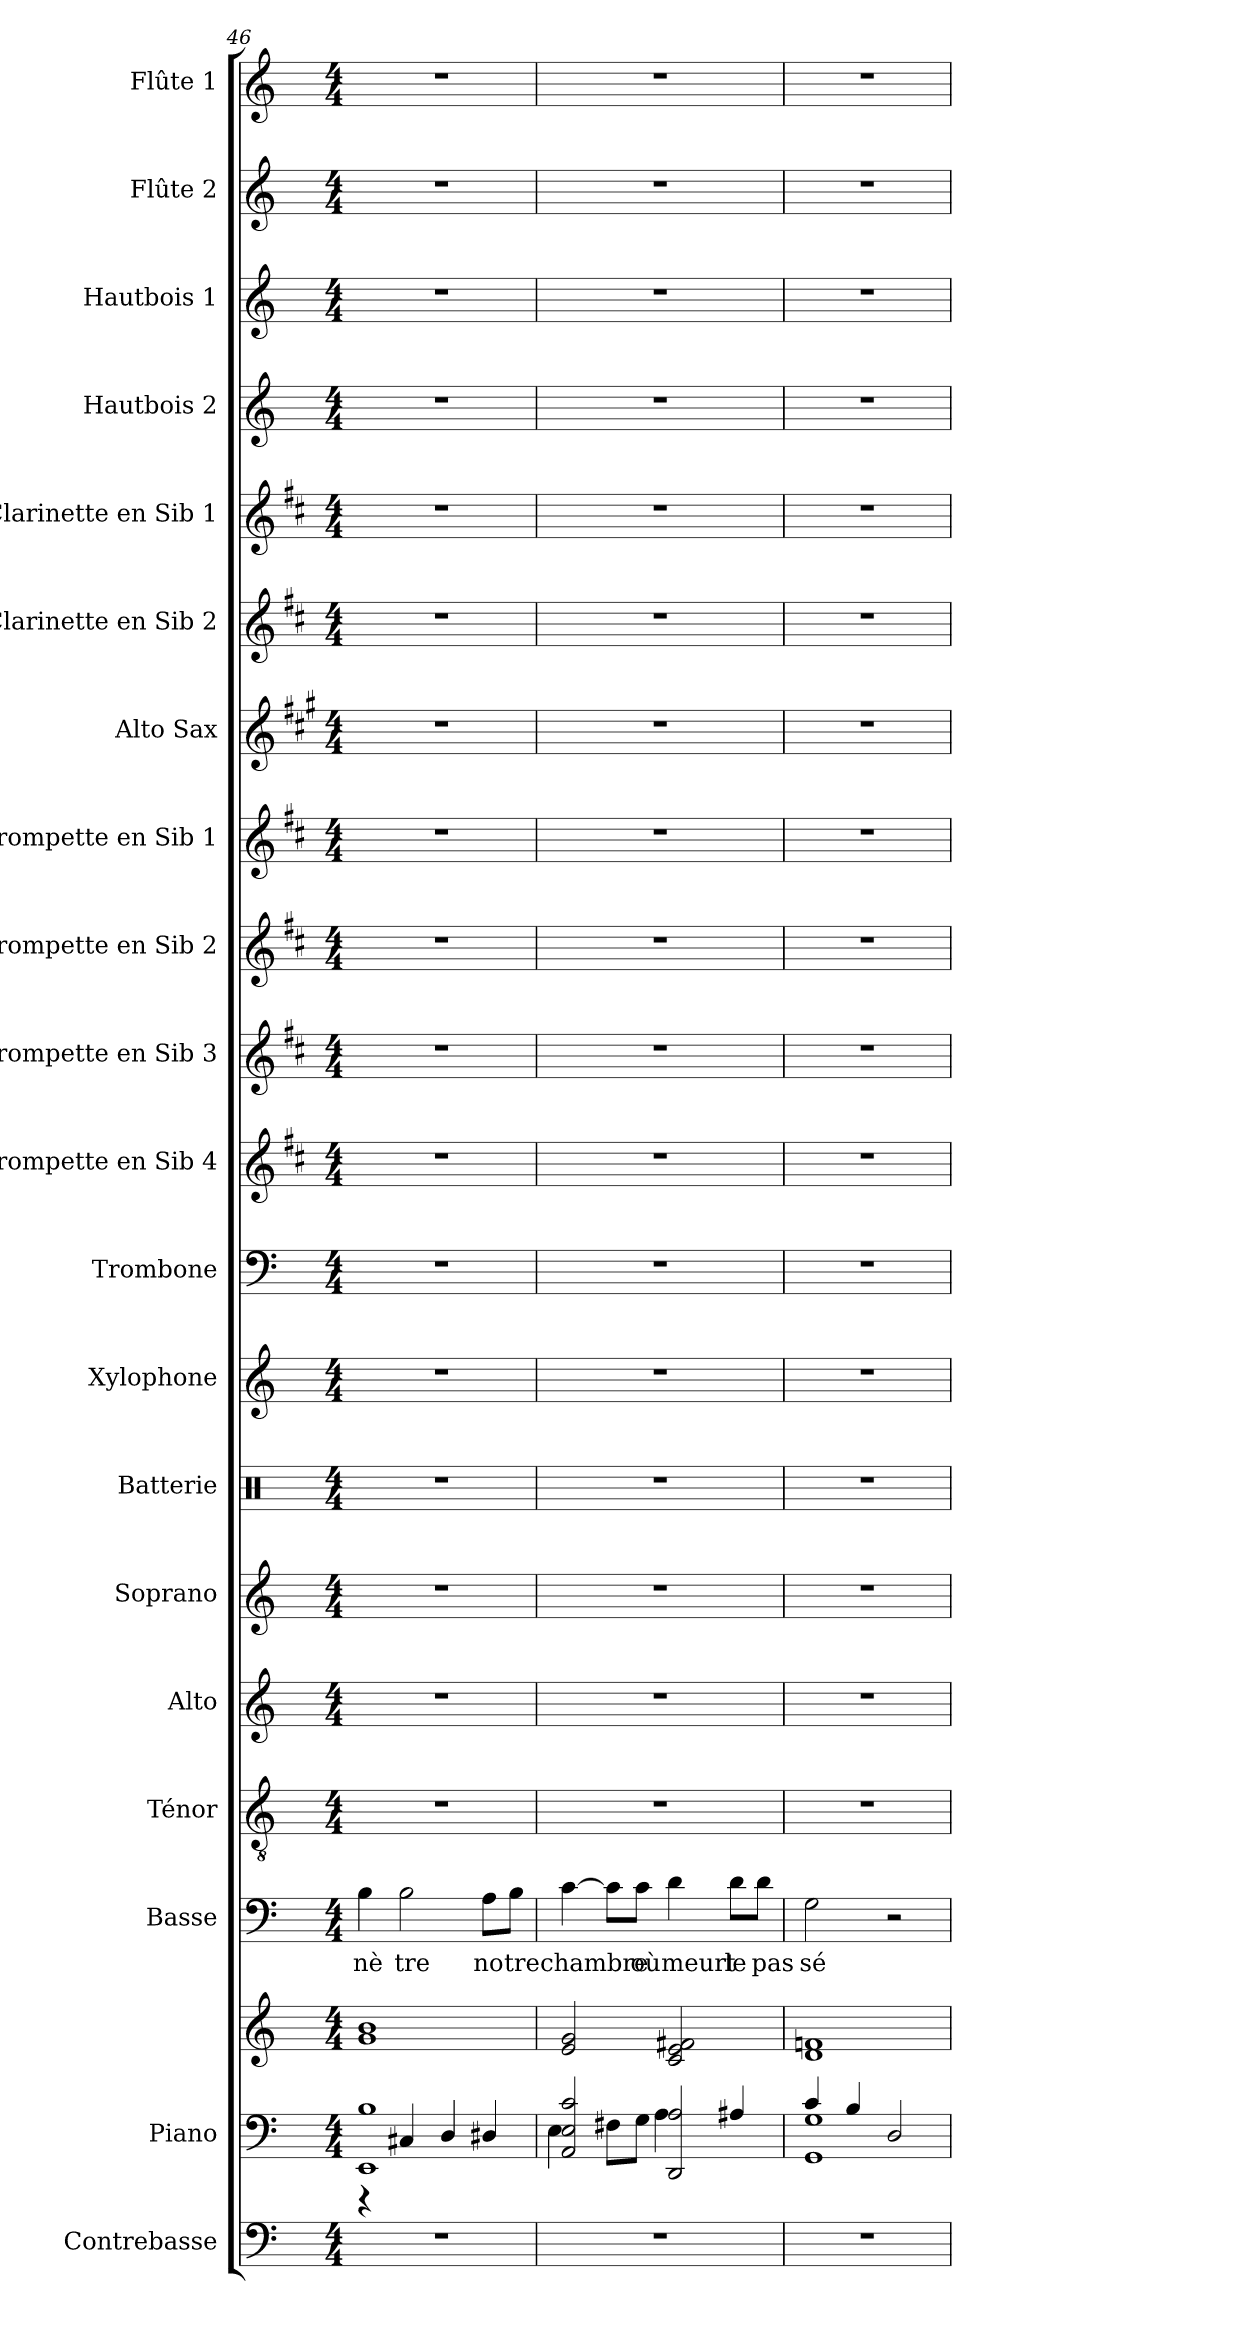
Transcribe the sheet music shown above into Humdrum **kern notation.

**kern	**kern	**kern	**kern	**text	**kern	**kern	**kern	**kern	**kern	**kern	**kern	**kern	**kern	**kern	**kern	**kern	**kern	**kern	**kern	**kern	**kern
*part20	*part19	*part19	*part18	*part18	*part17	*part16	*part15	*part14	*part13	*part12	*part11	*part10	*part9	*part8	*part7	*part6	*part5	*part4	*part3	*part2	*part1
*staff21	*staff20	*staff19	*staff18	*staff18	*staff17	*staff16	*staff15	*staff14	*staff13	*staff12	*staff11	*staff10	*staff9	*staff8	*staff7	*staff6	*staff5	*staff4	*staff3	*staff2	*staff1
*I"Contrebasse	*I"Piano	*	*I"Basse	*	*I"Ténor	*I"Alto	*I"Soprano	*I"Batterie	*I"Xylophone	*I"Trombone	*I"Trompette en Sib 4	*I"Trompette en Sib 3	*I"Trompette en Sib 2	*I"Trompette en Sib 1	*I"Alto Sax	*I"Clarinette en Sib 2	*I"Clarinette en Sib 1	*I"Hautbois 2	*I"Hautbois 1	*I"Flûte 2	*I"Flûte 1
*I'Cb.	*I'Pno	*	*I'Ba.	*	*I'T	*I'A	*I'S	*I'Batt.	*I'Xyl.	*I'Trb.	*I'Trp. (Sib) 4	*I'Trp. (Sib) 3	*I'Trp. (Sib) 2	*I'Trp. (Sib) 1	*I'A. Sx.	*I'Cl. (Sib) 2	*I'Cl. (Sib) 1	*I'Hb. 2	*I'Hb. 1	*I'Fl. 2	*I'Fl. 1
*clefF4	*clefF4	*clefG2	*clefF4	*	*clefGv2	*clefG2	*clefG2	*clefX	*clefG2	*clefF4	*clefG2	*clefG2	*clefG2	*clefG2	*clefG2	*clefG2	*clefG2	*clefG2	*clefG2	*clefG2	*clefG2
*ITrd7c12	*	*	*	*	*	*	*	*	*ITrd-7c-12	*	*ITrd1c2	*ITrd1c2	*ITrd1c2	*ITrd1c2	*ITrd5c9	*ITrd1c2	*ITrd1c2	*	*	*	*
*k[]	*k[]	*k[]	*k[]	*	*k[]	*k[]	*k[]	*k[]	*k[]	*k[]	*k[]	*k[]	*k[]	*k[]	*k[]	*k[]	*k[]	*k[]	*k[]	*k[]	*k[]
*C:	*C:	*C:	*C:	*	*C:	*C:	*C:	*C:	*C:	*C:	*C:	*C:	*C:	*C:	*C:	*C:	*C:	*C:	*C:	*C:	*C:
*M4/4	*M4/4	*M4/4	*M4/4	*	*M4/4	*M4/4	*M4/4	*M4/4	*M4/4	*M4/4	*M4/4	*M4/4	*M4/4	*M4/4	*M4/4	*M4/4	*M4/4	*M4/4	*M4/4	*M4/4	*M4/4
=46	=46	=46	=46	=46	=46	=46	=46	=46	=46	=46	=46	=46	=46	=46	=46	=46	=46	=46	=46	=46	=46
*	*^	*	*	*	*	*	*	*	*	*	*	*	*	*	*	*	*	*	*	*	*
*	*	*^	*	*	*	*	*	*	*	*	*	*	*	*	*	*	*	*	*	*	*	*
!	!	!	!	!	!	!LO:LY:b	!	!	!	!	!	!	!	!	!	!	!	!	!	!	!	!	!
1r	2ryy	1EE 1B	4r	1g 1b	4B\	nè	1r	1r	1r	1r	1r	1r	1r	1r	1r	1r	1r	1r	1r	1r	1r	1r	1r
!	!	!	!	!	!	!LO:LY:b	!	!	!	!	!	!	!	!	!	!	!	!	!	!	!	!	!
.	.	.	4C#X/	.	2B\	tre	.	.	.	.	.	.	.	.	.	.	.	.	.	.	.	.	.
.	4D/	.	2ryy	.	.	.	.	.	.	.	.	.	.	.	.	.	.	.	.	.	.	.	.
!	!	!	!	!	!	!LO:LY:b	!	!	!	!	!	!	!	!	!	!	!	!	!	!	!	!	!
.	4D#X/	.	.	.	8A\L	no	.	.	.	.	.	.	.	.	.	.	.	.	.	.	.	.	.
!	!	!	!	!	!	!LO:LY:b	!	!	!	!	!	!	!	!	!	!	!	!	!	!	!	!	!
.	.	.	.	.	8B\J	tre	.	.	.	.	.	.	.	.	.	.	.	.	.	.	.	.	.
*	*	*v	*v	*	*	*	*	*	*	*	*	*	*	*	*	*	*	*	*	*	*	*	*
=47	=47	=47	=47	=47	=47	=47	=47	=47	=47	=47	=47	=47	=47	=47	=47	=47	=47	=47	=47	=47	=47	=47
!	!	!	!	!	!LO:LY:b	!	!	!	!	!	!	!	!	!	!	!	!	!	!	!	!	!
1r	2AA/ 2E/ 2c/	4E\	2e/ 2g/	[4c\	chambre	1r	1r	1r	1r	1r	1r	1r	1r	1r	1r	1r	1r	1r	1r	1r	1r	1r
.	.	8F#X\L	.	8c\L]	.	.	.	.	.	.	.	.	.	.	.	.	.	.	.	.	.	.
!	!	!	!	!	!LO:LY:b	!	!	!	!	!	!	!	!	!	!	!	!	!	!	!	!	!
.	.	8G\J	.	8c\J	où	.	.	.	.	.	.	.	.	.	.	.	.	.	.	.	.	.
!	!	!	!	!	!LO:LY:b	!	!	!	!	!	!	!	!	!	!	!	!	!	!	!	!	!
.	2DD/ 2A/	4A\	2c/ 2e/ 2f#X/	4d\	meurt	.	.	.	.	.	.	.	.	.	.	.	.	.	.	.	.	.
!	!	!	!	!	!LO:LY:b	!	!	!	!	!	!	!	!	!	!	!	!	!	!	!	!	!
.	.	4A#X/	.	8d\L	le	.	.	.	.	.	.	.	.	.	.	.	.	.	.	.	.	.
!	!	!	!	!	!LO:LY:b	!	!	!	!	!	!	!	!	!	!	!	!	!	!	!	!	!
.	.	.	.	8d\J	pas	.	.	.	.	.	.	.	.	.	.	.	.	.	.	.	.	.
=48	=48	=48	=48	=48	=48	=48	=48	=48	=48	=48	=48	=48	=48	=48	=48	=48	=48	=48	=48	=48	=48	=48
!	!	!	!	!	!LO:LY:b	!	!	!	!	!	!	!	!	!	!	!	!	!	!	!	!	!
1r	1GG 1G	4c/	1d 1fn	2G\	sé	1r	1r	1r	1r	1r	1r	1r	1r	1r	1r	1r	1r	1r	1r	1r	1r	1r
.	.	4B/	.	.	.	.	.	.	.	.	.	.	.	.	.	.	.	.	.	.	.	.
.	.	2D/	.	2r	.	.	.	.	.	.	.	.	.	.	.	.	.	.	.	.	.	.
*	*v	*v	*	*	*	*	*	*	*	*	*	*	*	*	*	*	*	*	*	*	*	*
=	=	=	=	=	=	=	=	=	=	=	=	=	=	=	=	=	=	=	=	=	=
*-	*-	*-	*-	*-	*-	*-	*-	*-	*-	*-	*-	*-	*-	*-	*-	*-	*-	*-	*-	*-	*-
